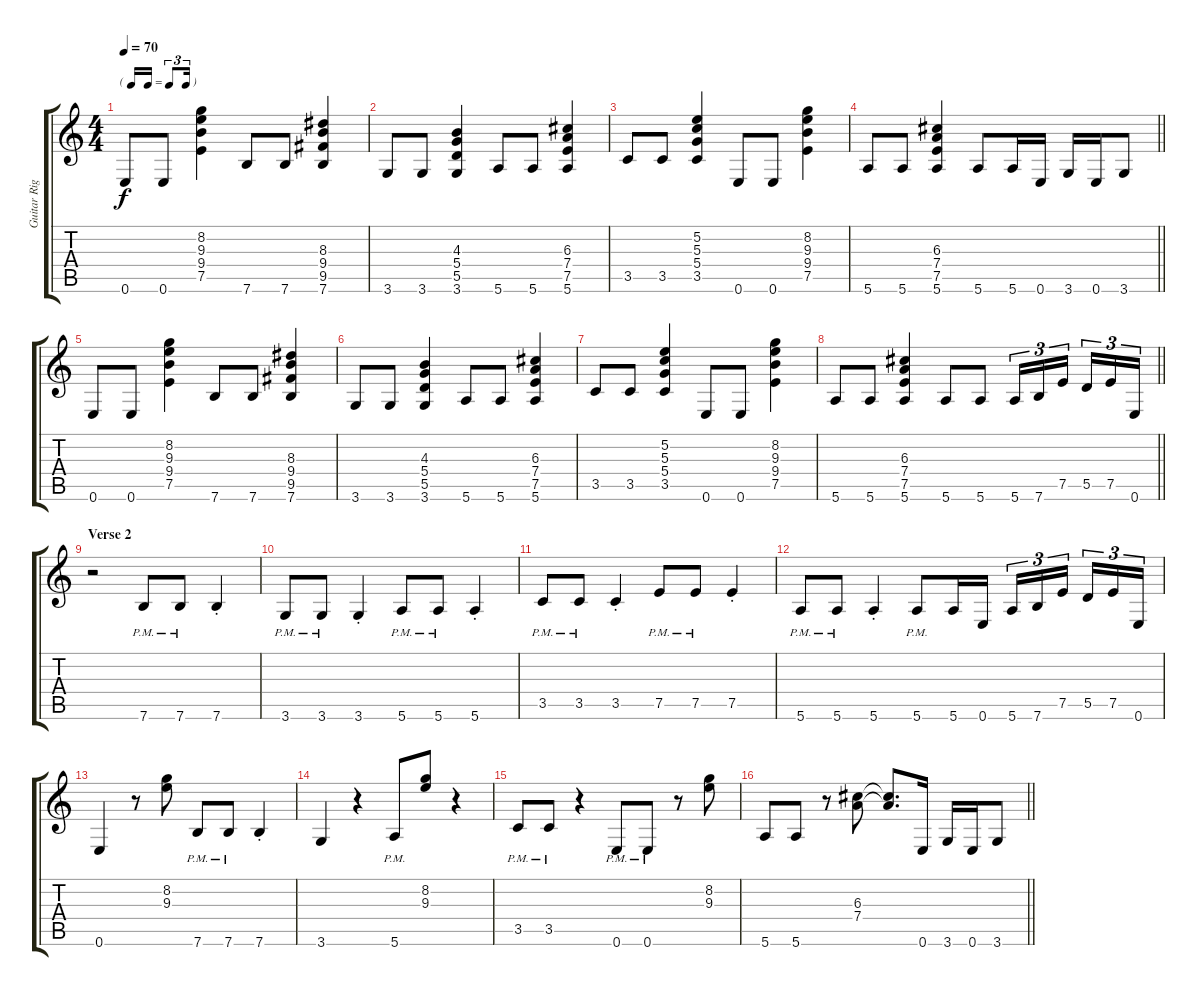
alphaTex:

\track ("Guitar Right" "Guitar Rig") {instrument overdrivenguitar}
\staff {score tabs}
\tuning (E4 B3 G3 D3 A2 E2) {hide}
\ts (4 4)
\tf triplet16th
\tempo 70
\clef g2
\ks c
0.6.8{dy f} 0.6.8 (8.2 9.3 9.4 7.5).4 7.6.8 7.6.8 (8.3 9.4 9.5 7.6).4 |
3.6.8 3.6.8 (4.3 5.4 5.5 3.6).4 5.6.8 5.6.8 (6.3 7.4 7.5 5.6).4 |
3.5.8 3.5.8 (5.2 5.3 5.4 3.5).4 0.6.8 0.6.8 (8.2 9.3 9.4 7.5).4 |
\barLineRight lightlight
5.6.8 5.6.8 (6.3 7.4 7.5 5.6).4 5.6.8 5.6.16 0.6.16 3.6.16 0.6.16 3.6.8 |
0.6.8 0.6.8 (8.2 9.3 9.4 7.5).4 7.6.8 7.6.8 (8.3 9.4 9.5 7.6).4 |
3.6.8 3.6.8 (4.3 5.4 5.5 3.6).4 5.6.8 5.6.8 (6.3 7.4 7.5 5.6).4 |
3.5.8 3.5.8 (5.2 5.3 5.4 3.5).4 0.6.8 0.6.8 (8.2 9.3 9.4 7.5).4 |
\barLineRight lightlight
5.6.8 5.6.8 (6.3 7.4 7.5 5.6).4 5.6.8 5.6.8 5.6.16{tu (3 2)} 7.6.16{tu (3 2)} 7.5.16{tu (3 2) beam splitsecondary} 5.5.16{tu (3 2)} 7.5.16{tu (3 2)} 0.6.16{tu (3 2)} |
\section ("" "Verse 2")
r.2 7.6{pm}.8 7.6{pm}.8 7.6{st}.4 |
3.6{pm}.8 3.6{pm}.8 3.6{st}.4 5.6{pm}.8 5.6{pm}.8 5.6{st}.4 |
3.5{pm}.8 3.5{pm}.8 3.5{st}.4 7.5{pm}.8 7.5{pm}.8 7.5{st}.4 |
5.6{pm}.8 5.6{pm}.8 5.6{st}.4 5.6{pm}.8 5.6.16 0.6.16 5.6.16{tu (3 2)} 7.6.16{tu (3 2)} 7.5.16{tu (3 2) beam splitsecondary} 5.5.16{tu (3 2)} 7.5.16{tu (3 2)} 0.6.16{tu (3 2)} |
0.6.4 r.8 (8.2 9.3).8 7.6{pm}.8 7.6{pm}.8 7.6{st}.4 |
3.6.4 r.4 5.6{pm}.8 (8.2 9.3).8 r.4 |
3.5{pm}.8 3.5{pm}.8 r.4 0.6{pm}.8 0.6{pm}.8 r.8 (8.2 9.3).8 |
\barLineRight lightlight
5.6.8 5.6.8 r.8 (6.3 7.4).8 (6.3{t} 7.4{t}).8{d} 0.6.16 3.6.16 0.6.16 3.6.8
